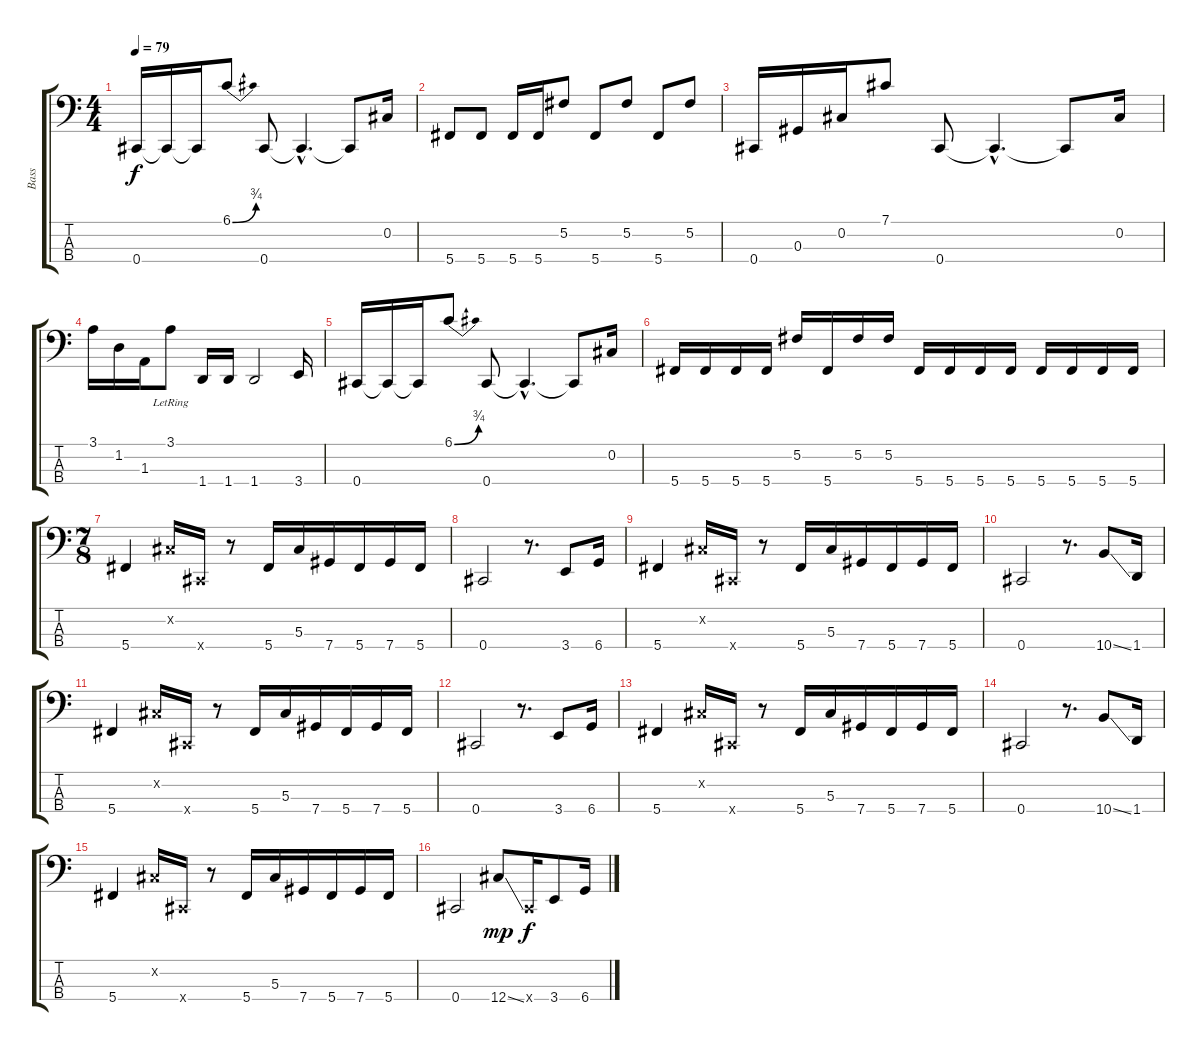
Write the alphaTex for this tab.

\track ("Bass" "Bass") {instrument electricbassfinger}
\staff {score tabs}
\tuning (Gb2 Db2 Ab1 Db1) {hide}
\ts (4 4)
\tempo 79
\clef f4
\ks c
0.4.16{dy f} 0.4{t}.16 0.4{t}.16 6.1{be (bend 0 0 60 3)}.8 0.4.8 0.4{hac t}.4{d} 0.4{t}.8 0.2.16 |
5.4.8 5.4.8 5.4.16 5.4.16 5.2.8 5.4.8 5.2.8 5.4.8 5.2.8 |
0.4.16 0.3.16 0.2.16 7.1.8 0.4.8 0.4{hac t}.4{d} 0.4{t}.8 0.2.16 |
3.1.16 1.2.16 1.3.16 3.1{lr}.8 1.4.16 1.4.16 1.4.2 3.4.16 |
0.4.16 0.4{t}.16 0.4{t}.16 6.1{be (bend 0 0 60 3)}.8 0.4.8 0.4{hac t}.4{d} 0.4{t}.8 0.2.16 |
5.4.16 5.4.16 5.4.16 5.4.16 5.2.16 5.4.16 5.2.16 5.2.16 5.4.16 5.4.16 5.4.16 5.4.16 5.4.16 5.4.16 5.4.16 5.4.16 |
\ts (7 8)
5.4.4 0.2{x}.16{instrument slapbass1} 0.4{x}.16 r.8{instrument electricbassfinger} 5.4.16 5.3.16 7.4.16 5.4.16 7.4.16 5.4.16 |
0.4.2 r.8{d} 3.4.8 6.4.16 |
5.4.4 0.2{x}.16{instrument slapbass1} 0.4{x}.16 r.8{instrument electricbassfinger} 5.4.16 5.3.16 7.4.16 5.4.16 7.4.16 5.4.16 |
0.4.2 r.8{d} 10.4{ss}.8 1.4.16 |
5.4.4 0.2{x}.16{instrument slapbass1} 0.4{x}.16 r.8{instrument electricbassfinger} 5.4.16 5.3.16 7.4.16 5.4.16 7.4.16 5.4.16 |
0.4.2 r.8{d} 3.4.8 6.4.16 |
5.4.4 0.2{x}.16{instrument slapbass1} 0.4{x}.16 r.8{instrument electricbassfinger} 5.4.16 5.3.16 7.4.16 5.4.16 7.4.16 5.4.16 |
0.4.2 r.8{d} 10.4{ss}.8 1.4.16 |
5.4.4 0.2{x}.16{instrument slapbass1} 0.4{x}.16 r.8{instrument electricbassfinger} 5.4.16 5.3.16 7.4.16 5.4.16 7.4.16 5.4.16 |
0.4.2 12.4{ss}.8{dy mp} 0.4{x}.16{dy f} 3.4.8 6.4.16
